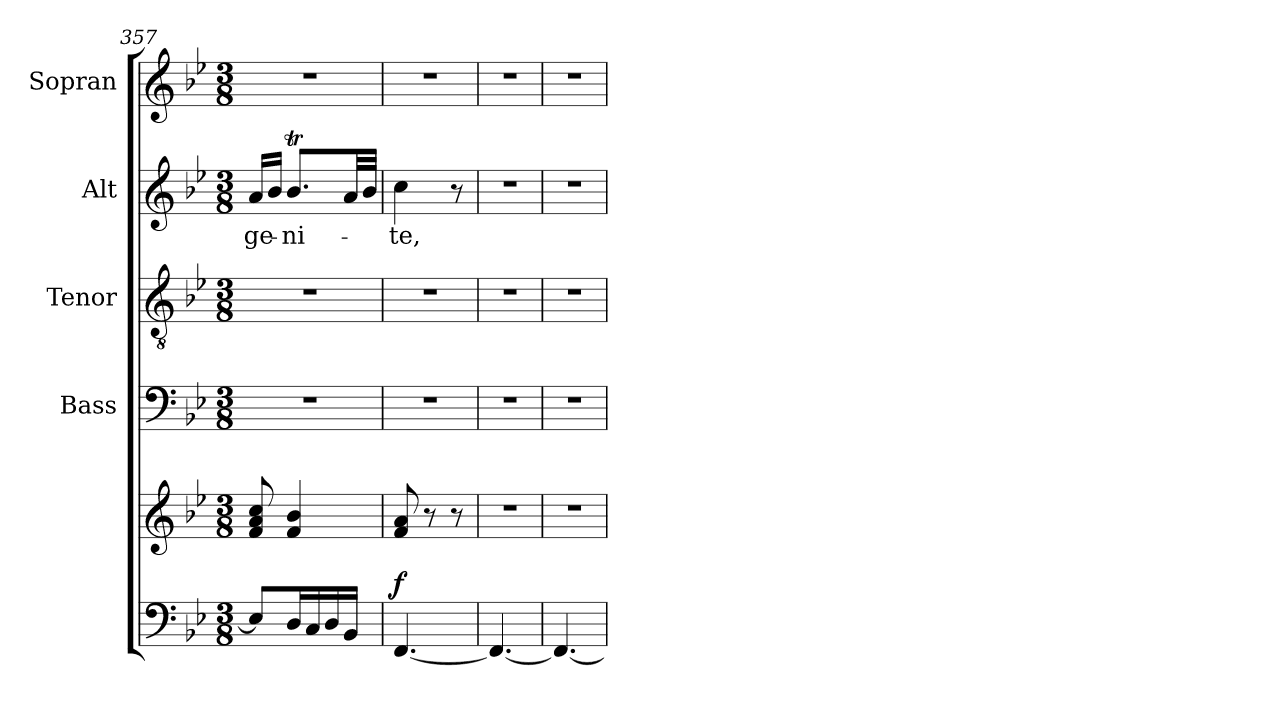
**kern	**kern	**dynam	**kern	**kern	**kern	**text	**kern
*part5	*part5	*part5	*part4	*part3	*part2	*part2	*part1
*staff6	*staff5	*staff5/6	*staff4	*staff3	*staff2	*staff2	*staff1
*	*	*	*I"Bass	*I"Tenor	*I"Alt	*	*I"Sopran
*	*	*	*I'B.	*I'T.	*I'A.	*	*I'S.
*clefF4	*clefG2	*	*clefF4	*clefGv2	*clefG2	*	*clefG2
*k[b-e-]	*k[b-e-]	*	*k[b-e-]	*k[b-e-]	*k[b-e-]	*	*k[b-e-]
*B-:	*B-:	*	*B-:	*B-:	*B-:	*	*B-:
*M3/8	*M3/8	*	*M3/8	*M3/8	*M3/8	*	*M3/8
=357	=357	=357	=357	=357	=357	=357	=357
!	!	!	!	!	!	!LO:LY:b	!
8E-/L]	8f/ 8a/ 8cc/	.	4.r	4.r	16a/LL	-ge-	4.r
.	.	.	.	.	16b-/JJ	.	.
!	!	!	!	!	!	!LO:LY:b	!
16D/L	4f/ 4b-/	.	.	.	8.b-T/L	-ni-	.
16C/	.	.	.	.	.	.	.
16D/	.	.	.	.	.	.	.
16BB-/JJ	.	.	.	.	32a/LL	.	.
.	.	.	.	.	32b-/JJJ	.	.
=358	=358	=358	=358	=358	=358	=358	=358
!	!	!LO:DY:a=2	!	!	!	!LO:LY:b	!
[4.FF/	8f/ 8a/	f	4.r	4.r	4cc\	-te,	4.r
.	8r	.	.	.	.	.	.
.	8r	.	.	.	8r	.	.
!!LO:PB:g=z
=359	=359	=359	=359	=359	=359	=359	=359
4.FF/_	4.r	.	4.r	4.r	4.r	.	4.r
=360	=360	=360	=360	=360	=360	=360	=360
4.FF/_	4.r	.	4.r	4.r	4.r	.	4.r
=	=	=	=	=	=	=	=
*-	*-	*-	*-	*-	*-	*-	*-
